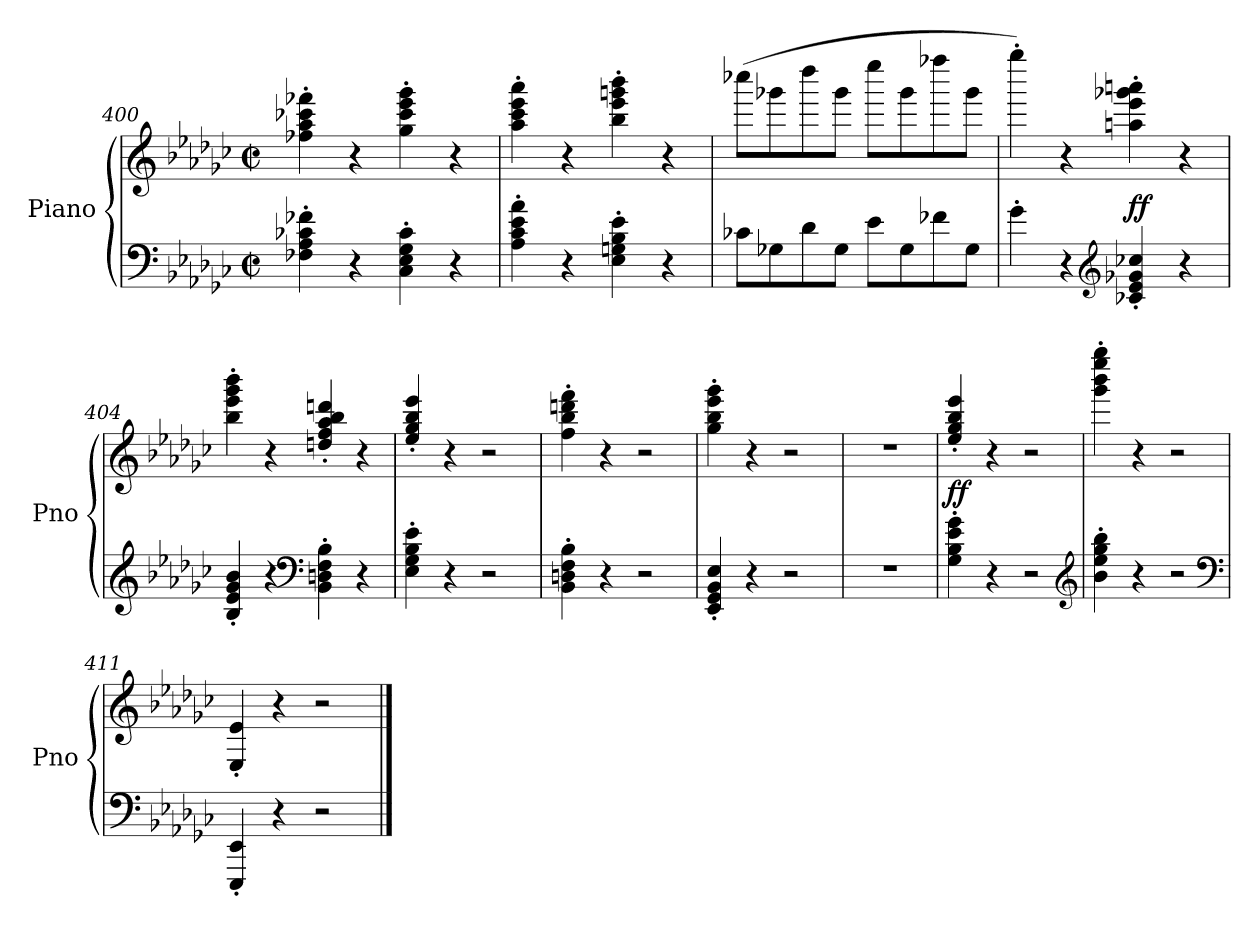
**kern	**kern	**dynam
*part1	*part1	*part1
*staff2	*staff1	*staff1/2
*I"Piano	*	*
*I'Pno	*	*
!!LO:PB:g=z
*clefF4	*clefG2	*
*k[b-e-a-d-g-c-]	*k[b-e-a-d-g-c-]	*
*G-:	*G-:	*
*M2/2	*M2/2	*
*met(c|)	*met(c|)	*
=400	=400	=400
4F-X\' 4A-\' 4c-X\' 4f-X\'	4ff-X\' 4aa-\' 4ccc-X\' 4fff-X\'	.
4r	4r	.
4C-\' 4E-\' 4G-\' 4c-\'	4gg-\' 4ccc-\' 4eee-\' 4ggg-\'	.
4r	4r	.
=401	=401	=401
4A-\' 4c-\' 4e-\' 4a-\'	4aa-\' 4ccc-\' 4eee-\' 4aaa-\'	.
4r	4r	.
4E-\' 4Gn\' 4B-\' 4e-\'	4bb-\' 4eee-\' 4gggn\' 4bbb-\'	.
4r	4r	.
!!LO:PB:g=z
=402	=402	=402
8c-X\L	(8cccc-X\L	.
8G-X\	8ggg-X\	.
8d-\	8dddd-\	.
8G-\J	8ggg-\J	.
8e-\L	8eeee-\L	.
8G-\	8ggg-\	.
8f-X\	8ffff-X\	.
8G-\J	8ggg-\J	.
=403	=403	=403
4g-'\	4gggg-'\)	.
4r	4r	.
*clefG2	*	*
!	!	!LO:DY:a=2
4c-X/' 4e-/' 4g-X/' 4cc-X/'	4aan\' 4eee-\' 4ggg-X\' 4aaan\'	ff
4r	4r	.
!!LO:PB:g=z
=404	=404	=404
4B-/' 4e-/' 4g-/' 4b-/'	4bb-\' 4eee-\' 4ggg-\' 4bbb-\'	.
4r	4r	.
*clefF4	*	*
4BB-\' 4Dn\' 4F\' 4B-\'	4ddn/' 4ff/' 4aa-/' 4bb-/' 4dddn/'	.
4r	4r	.
=405	=405	=405
4E-\' 4G-\' 4B-\' 4e-\'	4ee-/' 4gg-/' 4bb-/' 4eee-/'	.
4r	4r	.
2r	2r	.
!!LO:PB:g=z
=406	=406	=406
4BB-\' 4Dn\' 4F\' 4B-\'	4ff\' 4bb-\' 4dddn\' 4fff\'	.
4r	4r	.
2r	2r	.
=407	=407	=407
4EE-/' 4GG-/' 4BB-/' 4E-/'	4gg-\' 4bb-\' 4eee-\' 4ggg-\'	.
4r	4r	.
2r	2r	.
=408	=408	=408
1r	1r	.
=409	=409	=409
!	!	!LO:DY:b
4G-\' 4B-\' 4e-\' 4g-\'	4ee-/' 4gg-/' 4bb-/' 4eee-/'	ff
4r	4r	.
2r	2r	.
*clefG2	*	*
!!LO:PB:g=z
=410	=410	=410
4b-\' 4ee-\' 4gg-\' 4bb-\'	4ggg-\' 4bbb-\' 4eeee-\' 4gggg-\'	.
4r	4r	.
2r	2r	.
*clefF4	*	*
=411	=411	=411
4EEE-/' 4EE-/'	4E-/' 4e-/'	.
4r	4r	.
2r	2r	.
==	==	==
*-	*-	*-
